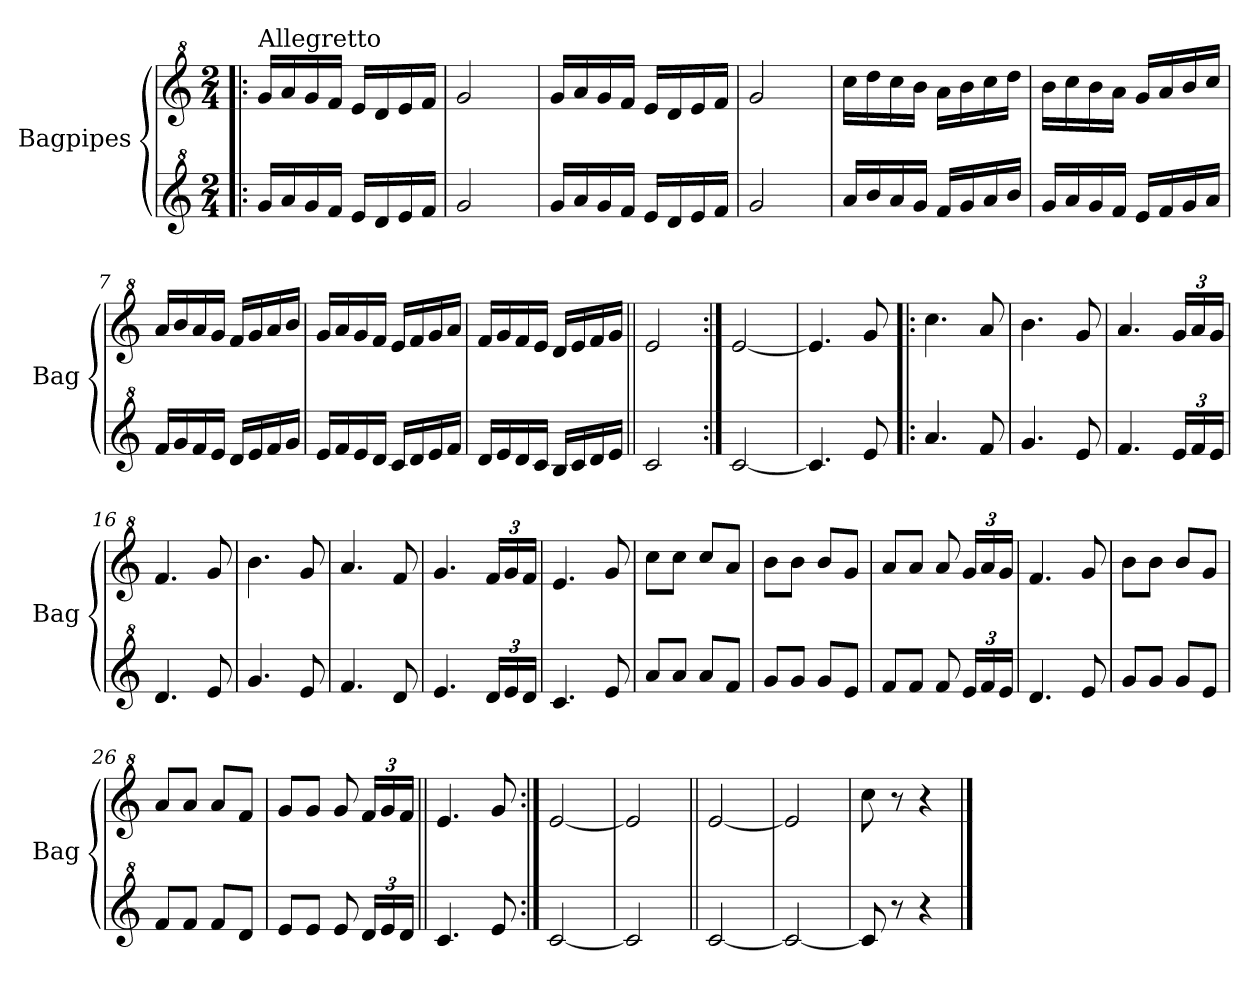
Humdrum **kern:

**kern	**kern
*part2	*part1
*staff2	*staff1
*I"Bagpipes	*I"Bagpipes
*I'Bag	*I'Bag
*clefG^2	*clefG^2
*k[]	*k[]
*C:	*C:
*M2/4	*M2/4
=1!|:	=1!|:
!	!LO:TX:a:t=Allegretto
16gg/LL	16gg/LL
16aa/	16aa/
16gg/	16gg/
16ff/JJ	16ff/JJ
16ee/LL	16ee/LL
16dd/	16dd/
16ee/	16ee/
16ff/JJ	16ff/JJ
=2	=2
2gg/	2gg/
=3	=3
16gg/LL	16gg/LL
16aa/	16aa/
16gg/	16gg/
16ff/JJ	16ff/JJ
16ee/LL	16ee/LL
16dd/	16dd/
16ee/	16ee/
16ff/JJ	16ff/JJ
=4	=4
2gg/	2gg/
=5	=5
16aa/LL	16ccc\LL
16bb/	16ddd\
16aa/	16ccc\
16gg/JJ	16bb\JJ
16ff/LL	16aa\LL
16gg/	16bb\
16aa/	16ccc\
16bb/JJ	16ddd\JJ
=6	=6
16gg/LL	16bb\LL
16aa/	16ccc\
16gg/	16bb\
16ff/JJ	16aa\JJ
16ee/LL	16gg/LL
16ff/	16aa/
16gg/	16bb/
16aa/JJ	16ccc/JJ
!!LO:LB:g=z
=7	=7
16ff/LL	16aa/LL
16gg/	16bb/
16ff/	16aa/
16ee/JJ	16gg/JJ
16dd/LL	16ff/LL
16ee/	16gg/
16ff/	16aa/
16gg/JJ	16bb/JJ
=8	=8
16ee/LL	16gg/LL
16ff/	16aa/
16ee/	16gg/
16dd/JJ	16ff/JJ
16cc/LL	16ee/LL
16dd/	16ff/
16ee/	16gg/
16ff/JJ	16aa/JJ
=9	=9
16dd/LL	16ff/LL
16ee/	16gg/
16dd/	16ff/
16cc/JJ	16ee/JJ
16b/LL	16dd/LL
16cc/	16ee/
16dd/	16ff/
16ee/JJ	16gg/JJ
=10||	=10||
2cc/	2ee/
=11:|!	=11:|!
[2cc/	[2ee/
=12	=12
4.cc/]	4.ee/]
8ee/	8gg/
=13!|:	=13!|:
4.aa/	4.ccc\
8ff/	8aa/
=14	=14
4.gg/	4.bb\
8ee/	8gg/
!!LO:LB:g=z
=15	=15
4.ff/	4.aa/
*Xbrackettup	*Xbrackettup
24ee/LL	24gg/LL
24ff/	24aa/
24ee/JJ	24gg/JJ
=16	=16
4.dd/	4.ff/
8ee/	8gg/
=17	=17
4.gg/	4.bb\
8ee/	8gg/
=18	=18
4.ff/	4.aa/
8dd/	8ff/
=19	=19
4.ee/	4.gg/
24dd/LL	24ff/LL
24ee/	24gg/
24dd/JJ	24ff/JJ
=20	=20
4.cc/	4.ee/
8ee/	8gg/
=21	=21
8aa/L	8ccc\L
8aa/J	8ccc\J
8aa/L	8ccc/L
8ff/J	8aa/J
=22	=22
8gg/L	8bb\L
8gg/J	8bb\J
8gg/L	8bb/L
8ee/J	8gg/J
=23	=23
8ff/L	8aa/L
8ff/J	8aa/J
8ff/	8aa/
24ee/LL	24gg/LL
24ff/	24aa/
24ee/JJ	24gg/JJ
!!LO:LB:g=z
=24	=24
4.dd/	4.ff/
8ee/	8gg/
=25	=25
8gg/L	8bb\L
8gg/J	8bb\J
8gg/L	8bb/L
8ee/J	8gg/J
=26	=26
8ff/L	8aa/L
8ff/J	8aa/J
8ff/L	8aa/L
8dd/J	8ff/J
=27	=27
8ee/L	8gg/L
8ee/J	8gg/J
8ee/	8gg/
24dd/LL	24ff/LL
24ee/	24gg/
24dd/JJ	24ff/JJ
=28||	=28||
4.cc/	4.ee/
8ee/	8gg/
=29:|!	=29:|!
[2cc/	[2ee/
=30	=30
2cc/]	2ee/]
=31||	=31||
[2cc/	[2ee/
=32	=32
2cc/_	2ee/]
=33	=33
8cc/]	8ccc\
8r	8r
4r	4r
==	==
*-	*-
